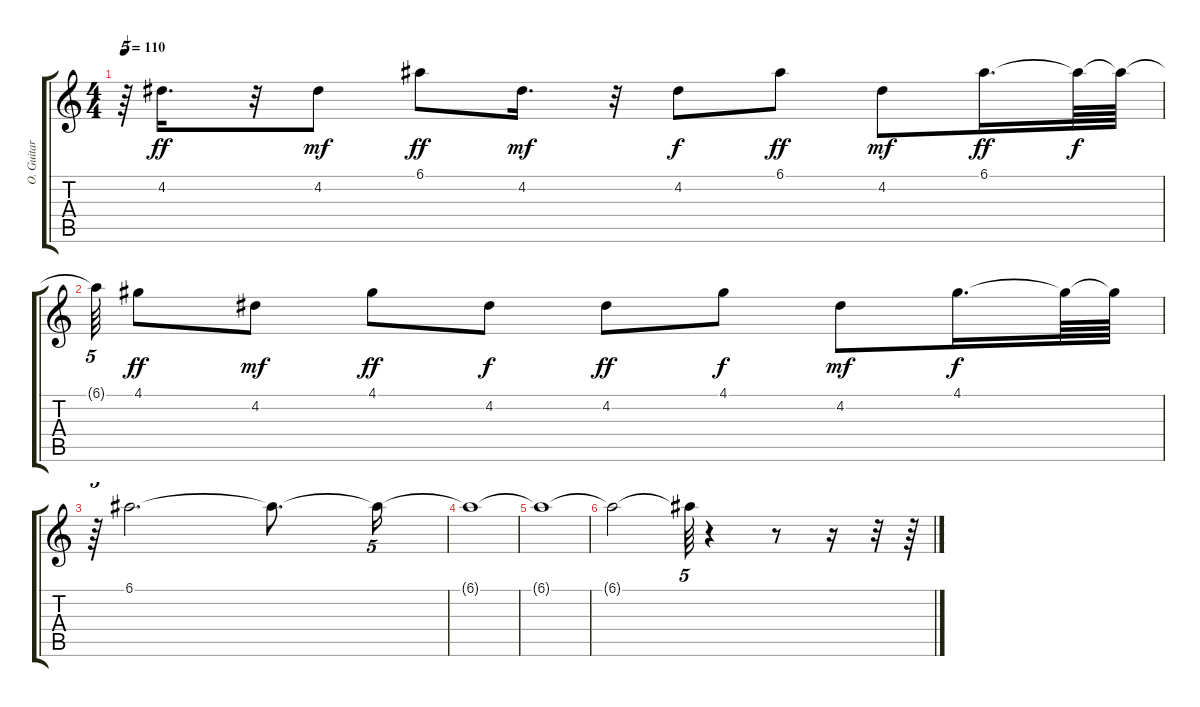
\track ("O. Guitar" "O. Guitar") {instrument overdrivenguitar}
\staff {score tabs}
\tuning (E4 B3 G3 D3 A2 E2) {hide}
\ts (4 4)
\tempo 110
\clef g2
\ks c
r.64{tu (5 4) dy f} 4.2.16{d dy ff} r.32 4.2.8{dy mf} 6.1.8{dy ff} 4.2.16{d dy mf} r.32 4.2.8{dy f} 6.1.8{dy ff} 4.2.8{dy mf} 6.1.16{d dy ff} 6.1{t}.64{dy f} 6.1{t}.64 |
6.1{t}.64{tu (5 4)} 4.1.8{dy ff} 4.2.8{dy mf} 4.1.8{dy ff} 4.2.8{dy f} 4.2.8{dy ff} 4.1.8{dy f} 4.2.8{dy mf} 4.1.16{d dy f} 4.1{t}.64 4.1{t}.64 |
r.64{tu (5 4)} 6.1.2{d} 6.1{t}.8{d} 6.1{t}.16{tu (5 4)} |
6.1{t}.1 |
6.1{t}.1 |
6.1{t}.2 6.1{t}.64{tu (5 4)} r.4 r.8 r.16 r.32 r.64
